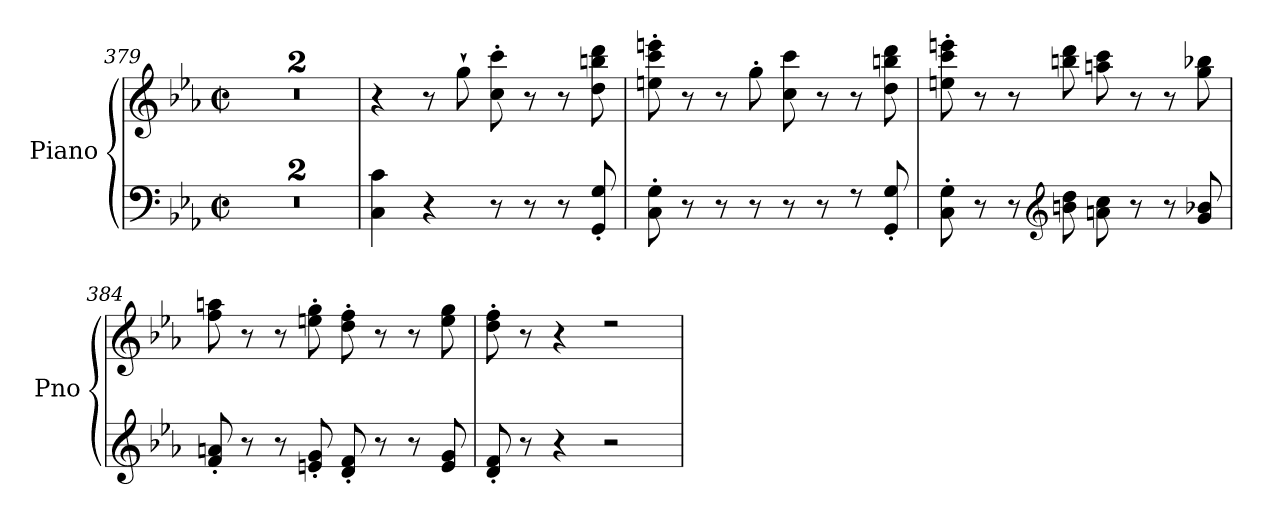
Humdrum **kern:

**kern	**kern
*part1	*part1
*staff2	*staff1
*I"Piano	*
*I'Pno	*
*clefF4	*clefG2
*k[b-e-a-]	*k[b-e-a-]
*M2/2	*M2/2
*met(c|)	*met(c|)
=379	=379
1r	1r
!!LO:LB:g=z
=380	=380
1r	1r
=381	=381
4C\ 4c\	4r
4r	8r
.	8gg''\
8r	8cc\' 8ccc\'
8r	8r
8r	8r
8GG/' 8G/'	8dd\ 8bbn\ 8ddd\
=382	=382
8C\' 8G\'	8een\' 8ccc\' 8eeen\'
8r	8r
8r	8r
8r	8gg'\
8r	8cc\ 8ccc\
8r	8r
8rF	8r
8GG/' 8G/'	8dd\ 8bbn\ 8ddd\
!!LO:LB:g=z
=383	=383
8C\' 8G\'	8een\' 8ccc\' 8eeen\'
8r	8r
8r	8r
*clefG2	*
8bn\ 8dd\	8bbn\ 8ddd\
8an\ 8cc\	8aan\ 8ccc\
8r	8r
8r	8r
8g/ 8b-X/	8gg\ 8bb-X\
=384	=384
8f/' 8an/'	8ff\ 8aan\
8r	8r
8r	8r
8en/' 8g/'	8een\' 8gg\'
8d/' 8f/'	8dd\' 8ff\'
8r	8r
8r	8r
8e/ 8g/	8ee\ 8gg\
=385	=385
8d/' 8f/'	8dd\' 8ff\'
8r	8r
4r	4r
2r	2rdd
=	=
*-	*-
